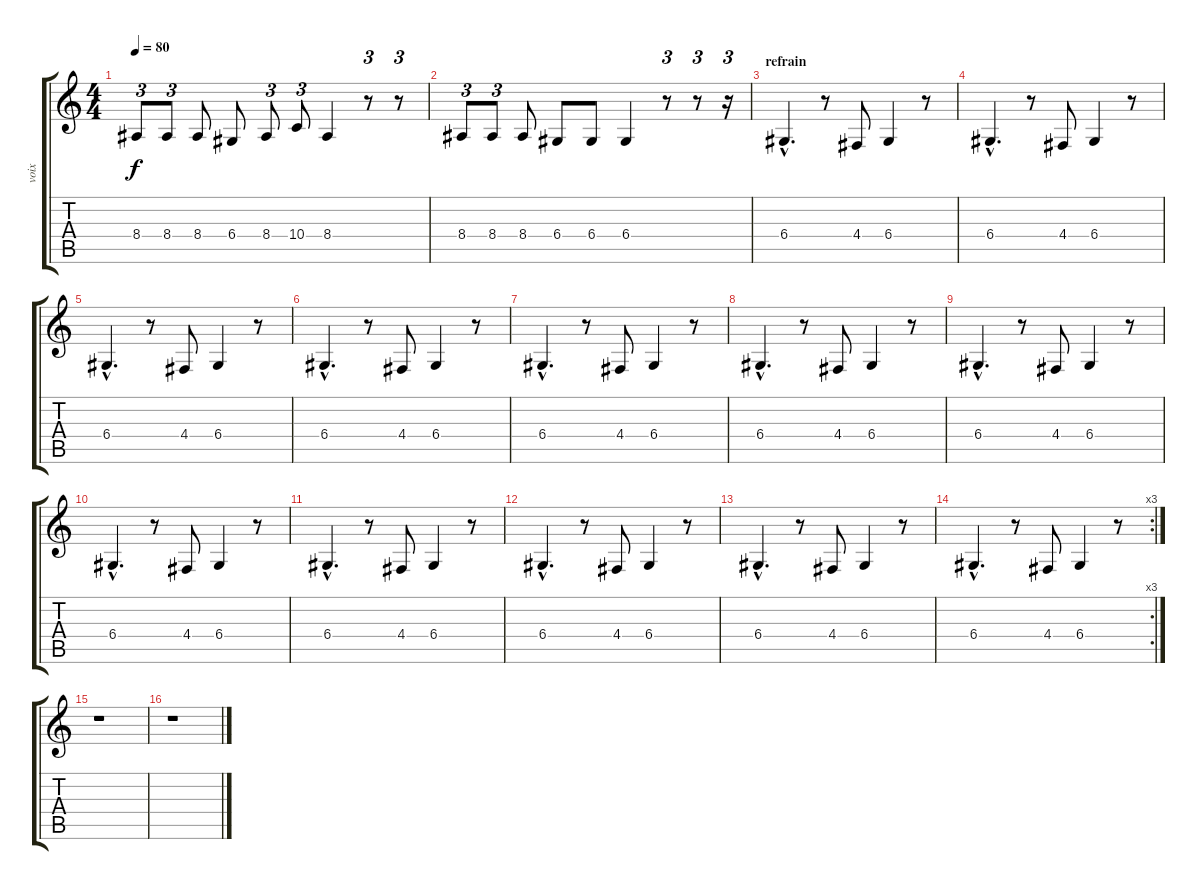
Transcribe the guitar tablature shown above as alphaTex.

\track ("voix" "voix") {instrument voiceoohs}
\staff {score tabs}
\tuning (E4 B3 G3 D3 A2 E2) {hide}
\ts (4 4)
\tempo 80
\clef g2
\ks c
8.4.8{tu (3 2) dy f} 8.4.8{tu (3 2)} 8.4.8 6.4.8 8.4.8{tu (3 2)} 10.4.8{tu (3 2)} 8.4.4 r.8{tu (3 2)} r.8{tu (3 2)} |
8.4.8{tu (3 2)} 8.4.8{tu (3 2)} 8.4.8 6.4.8 6.4.8 6.4.4 r.8{tu (3 2)} r.8{tu (3 2)} r.16{tu (3 2)} |
\section ("" "refrain")
6.4{hac}.4{d} r.8 4.4.8 6.4.4 r.8 |
6.4{hac}.4{d} r.8 4.4.8 6.4.4 r.8 |
6.4{hac}.4{d} r.8 4.4.8 6.4.4 r.8 |
6.4{hac}.4{d} r.8 4.4.8 6.4.4 r.8 |
6.4{hac}.4{d} r.8 4.4.8 6.4.4 r.8 |
6.4{hac}.4{d} r.8 4.4.8 6.4.4 r.8 |
6.4{hac}.4{d} r.8 4.4.8 6.4.4 r.8 |
6.4{hac}.4{d} r.8 4.4.8 6.4.4 r.8 |
6.4{hac}.4{d} r.8 4.4.8 6.4.4 r.8 |
6.4{hac}.4{d} r.8 4.4.8 6.4.4 r.8 |
6.4{hac}.4{d} r.8 4.4.8 6.4.4 r.8 |
\rc 3
6.4{hac}.4{d} r.8 4.4.8 6.4.4 r.8 |
r.1 |
r.1
